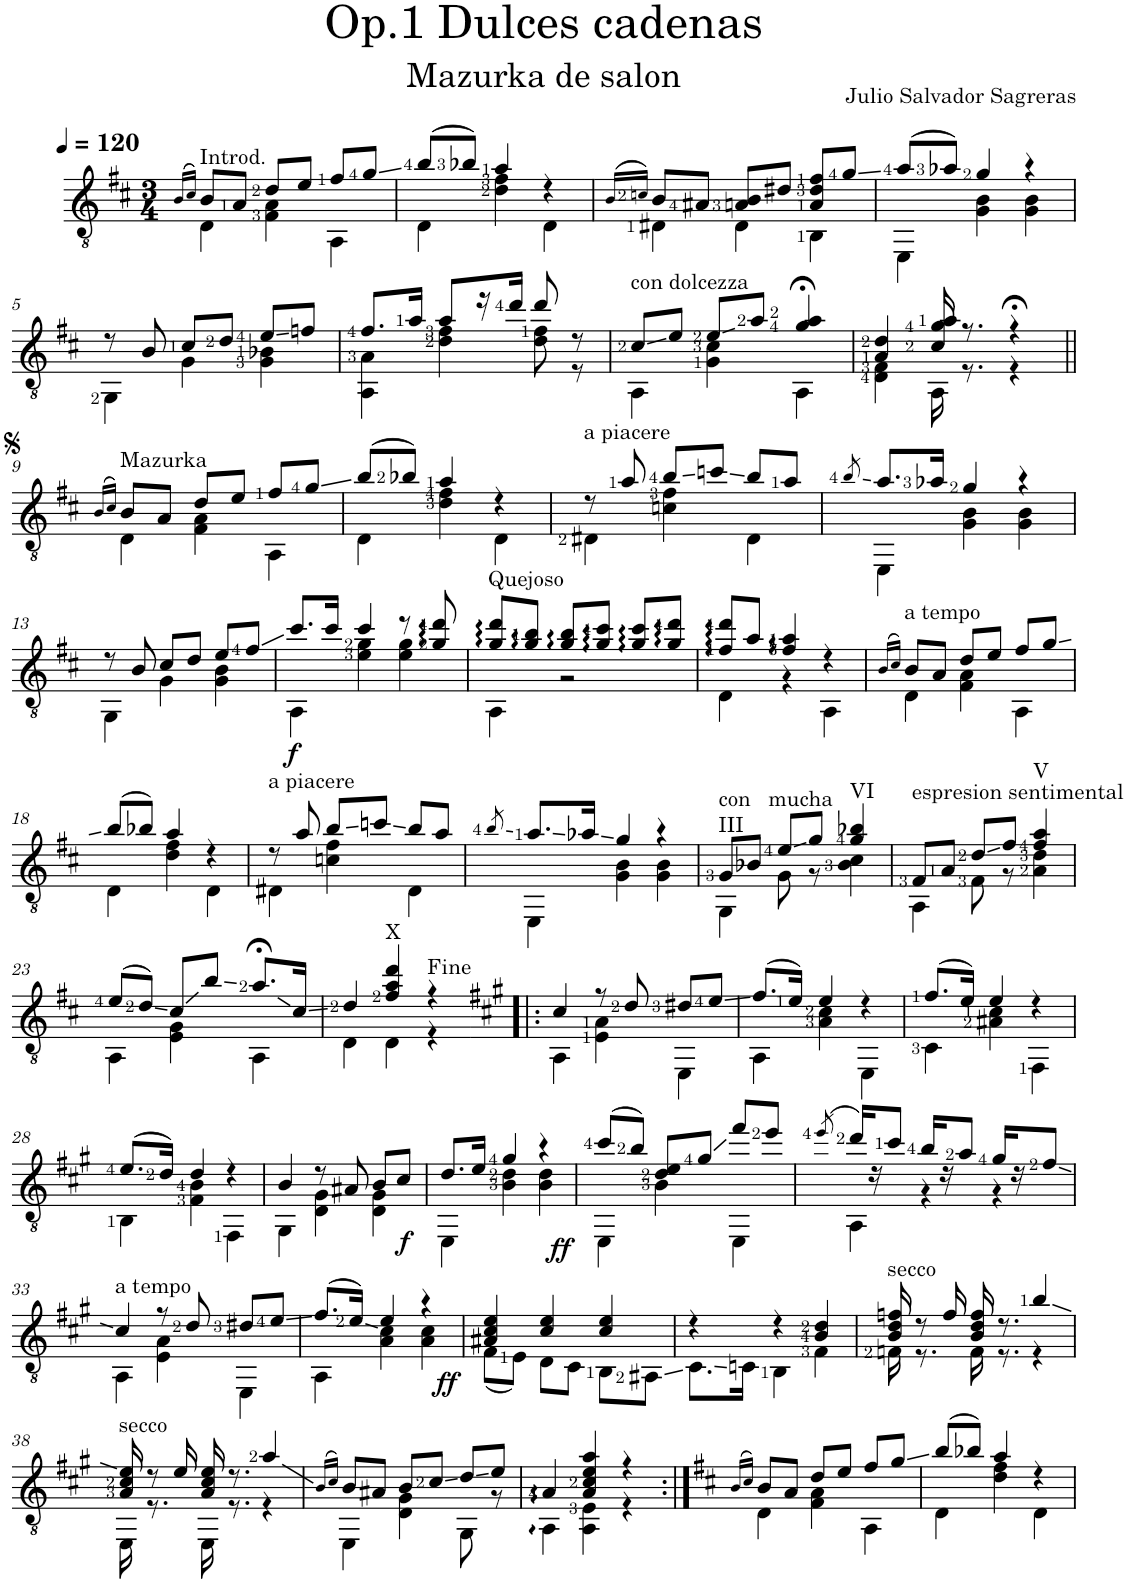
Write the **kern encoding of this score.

**kern	**dynam
*part1	*part1
*staff1	*staff1
*I"Classical Guitar	*
*I'Guit.	*
*clefGv2	*
*k[f#c#]	*
*D:	*
*M3/4	*
*MM120	*
=1	=1
(16qB/LL	.
16qc#/JJ)	.
*^	*
!LO:TX:a:t=Introd.	!	!
8B/L	4D\	.
8A/J	.	.
8d/L	4F#\ 4A\	.
8e/J	.	.
8f#/L	4AA\	.
8g/J	.	.
=2	=2	=2
(8b/L	4D\	.
8b-X/J)	.	.
4a/	4d\ 4f#\	.
4r	4D\	.
=3	=3	=3
(16qB/LL	.	.
16qcn/JJ)	.	.
8B/L	4D#X\	.
8A#X/J	.	.
8An/ 8B/L	4D#\	.
8d#X/J	.	.
8A/ 8d#/ 8f#/L	4BB\	.
8g/J	.	.
=4	=4	=4
(8a/L	4EE\	.
8a-X/J)	.	.
4g/	4G\ 4B\	.
4r	4G\ 4B\	.
!!LO:LB:g=z	!!
=5	=5	=5
8r	4GG\	.
8B/	.	.
8c#/L	4G\	.
8d/J	.	.
8e/L	4G\ 4B-X\	.
8fn/J	.	.
=6	=6	=6
8.f#/L	4AA\ 4A\	.
16a/Jk	.	.
8a/L	4d\ 4f#\	.
16r	.	.
16dd/JJ	.	.
8dd/	8d\ 8f#\	.
8r	8r	.
=7	=7	=7
!LO:TX:a:t=con dolcezza	!	!
8c#/L	4AA\	.
8e/J	.	.
8e/L	4G\ 4c#\	.
8a/J	.	.
4g/;< 4a/;<	4AA\	.
=8	=8	=8
4A/ 4d/	4D\ 4F#\	.
16c#/ 16g/ 16a/	16AA\	.
8.r	8.r	.
4r;<	4r	.
!!LO:LB:g=z	!!
=9||	=9||	=9||
(16qB/LL	.	.
16qc#/JJ)	.	.
!LO:TX:a:t=Mazurka	!	!
8B/L	4D\	.
8A/J	.	.
8d/L	4F#\ 4A\	.
8e/J	.	.
8f#/L	4AA\	.
8g/J	.	.
=10	=10	=10
(8b/L	4D\	.
8b-X/J)	.	.
4a/	4d\ 4f#\	.
4r	4D\	.
=11	=11	=11
!LO:TX:a:t=a piacere	!	!
8r	4D#X\	.
8a/	.	.
8b/L	4cn\ 4f#\	.
8ccn/J	.	.
8b/L	4D#\	.
8a/J	.	.
=12	=12	=12
8qb/	.	.
8.a/L	4EE\	.
16a-X/Jk	.	.
4g/	4G\ 4B\	.
4r	4G\ 4B\	.
!!LO:LB:g=z	!!
=13	=13	=13
8r	4GG\	.
8B/	.	.
8c#/L	4G\	.
8d/J	.	.
8e/L	4G\ 4B\	.
8f#/J	.	.
=14	=14	=14
!	!	!LO:DY:b
8.cc#/L	4AA\	f
16cc#/Jk	.	.
4cc#/	4e\ 4g\	.
8r	4e\ 4g\	.
8g/ 8dd/	.	.
=15	=15	=15
!LO:TX:a:t=Quejoso	!	!
8g/ 8dd/L	4AA\	.
8g/ 8b/J	.	.
8g/ 8b/L	2r	.
8g/ 8cc#/J	.	.
8g/ 8cc#/L	.	.
8g/ 8dd/J	.	.
=16	=16	=16
8f#/ 8dd/L	4D\	.
8a/J	.	.
4f#/ 4a/	4r	.
4r	4AA\	.
=17	=17	=17
(16qB/LL	.	.
16qc#/JJ)	.	.
!LO:TX:a:t=a tempo	!	!
8B/L	4D\	.
8A/J	.	.
8d/L	4F#\ 4A\	.
8e/J	.	.
8f#/L	4AA\	.
8g/J	.	.
!!LO:LB:g=z	!!
=18	=18	=18
(8b/L	4D\	.
8b-X/J)	.	.
4a/	4d\ 4f#\	.
4r	4D\	.
=19	=19	=19
!LO:TX:a:t=a piacere	!	!
8r	4D#X\	.
8a/	.	.
8b/L	4cn\ 4f#\	.
8ccn/J	.	.
8b/L	4D#\	.
8a/J	.	.
=20	=20	=20
8qb/	.	.
8.a/L	4EE\	.
16a-X/Jk	.	.
4g/	4G\ 4B\	.
4r	4G\ 4B\	.
=21	=21	=21
!LO:TX:a:t=III	!	!
!LO:TX:a:t=con   mucha	!	!
8G/L	4GG\	.
8B-X/J	.	.
8e/L	8G\	.
8g/J	8r	.
!LO:TX:a:t=VI	!	!
4g/ 4b-X/	4B-\ 4c#\	.
=22	=22	=22
!LO:TX:a:t=espresion sentimental	!	!
8F#/L	4AA\	.
8A/J	.	.
8d/L	8F#\	.
8f#/J	8r	.
!LO:TX:a:t=V	!	!
4f#/ 4a/	4A\ 4d\	.
!!LO:LB:g=z	!!
=23	=23	=23
(8e/L	4AA\	.
8d/J)	.	.
8c#/L	4E\ 4G\	.
8b/J	.	.
8.a;</L	4AA\	.
16c#/Jk	.	.
=24	=24	=24
4d/	4D\	.
!LO:TX:a:t=X	!	!
4f#/ 4a/ 4dd/	4D\	.
4r	4r	.
=25!|:	=25!|:	=25!|:
*k[f#c#g#]	*	*
*A:	*	*
4c#/	4AA\	.
8r	4E\ 4A\	.
8d/	.	.
8d#X/L	4EE\	.
8e/J	.	.
=26	=26	=26
(8.f#/L	4AA\	.
16e/Jk)	.	.
4e/	4A\ 4c#\	.
4r	4EE\	.
=27	=27	=27
(8.f#/L	4C#\	.
16e/Jk)	.	.
4e/	4A#X\ 4c#\	.
4r	4FF#\	.
!!LO:LB:g=z	!!
=28	=28	=28
(8.e/L	4BB\	.
16d/Jk)	.	.
4d/	4F#\ 4B\	.
4r	4FF#\	.
=29	=29	=29
4B/	4GG#\	.
8r	4D\ 4G#\	.
8A#X/	.	.
8B/L	4D\ 4G#\	.
!	!	!LO:DY:b
8c#/J	.	f
=30	=30	=30
8.d/L	4EE\	.
16e/Jk	.	.
4g#/	4B\ 4d\	.
4r	4B\ 4d\	.
=31	=31	=31
!	!	!LO:DY:b
(8cc#/L	4EE\	ff
8b/J)	.	.
8d/ 8e/L	4B\	.
8g#/J	.	.
8ff#/L	4EE\	.
8ee/J	.	.
=32	=32	=32
(8qee/	.	.
16dd/LL)	4AA\	.
16r	.	.
8cc#/J	.	.
16b/LL	4r	.
16r	.	.
8a/J	.	.
16g#/LL	4r	.
16r	.	.
8f#/J	.	.
!!LO:LB:g=z	!!
=33	=33	=33
!LO:TX:a:t=a tempo	!	!
4c#/	4AA\	.
8r	4E\ 4A\	.
8d/	.	.
8d#X/L	4EE\	.
8e/J	.	.
=34	=34	=34
(8.f#/L	4AA\	.
16e/Jk)	.	.
4e/	4A\ 4c#\	.
4r	4A\ 4c#\	.
=35	=35	=35
!	!	!LO:DY:b
4A#X/ 4c#/ 4e/	(8F#\L	ff
.	8E\J)	.
4c#/ 4e/	8D\L	.
.	8C#\J	.
4c#/ 4e/	8BB\L	.
.	8AA#X\J	.
=36	=36	=36
4r	8.C#\L	.
.	16Cn\Jk	.
4r	4BB\	.
4B/ 4d/	4F#\	.
=37	=37	=37
!LO:TX:a:t=secco	!	!
16B/ 16d/ 16fn/	16Fn\	.
8r	8.r	.
16f/	.	.
16B/ 16d/ 16f/	16F\	.
8.r	8.r	.
4b/	4r	.
!!LO:LB:g=z	!!
=38	=38	=38
!LO:TX:a:t=secco	!	!
16A/ 16c#/ 16e/	16EE\	.
8r	8.r	.
16e/	.	.
16A/ 16c#/ 16e/	16EE\	.
8.r	8.r	.
4a/	4r	.
=39	=39	=39
(16qB/LL	.	.
16qc#/JJ)	.	.
8B/L	4EE\	.
8A#X/J	.	.
8B/L	4D\ 4G#\	.
8c#/J	.	.
8d/L	8GG#\	.
8e/J	8r	.
=40	=40	=40
4A/	4AA\	.
4A/ 4c#/ 4e/ 4a/	4AA\ 4E\	.
4r	4r	.
=41:|!	=41:|!	=41:|!
*k[f#c#]	*	*
*D:	*	*
(16qB/LL	.	.
16qc#/JJ)	.	.
8B/L	4D\	.
8A/J	.	.
8d/L	4F#\ 4A\	.
8e/J	.	.
8f#/L	4AA\	.
8g/J	.	.
=42	=42	=42
(8b/L	4D\	.
8b-X/J)	.	.
4a/	4d\ 4f#\	.
4r	4D\	.
*v	*v	*
=	=
*-	*-
